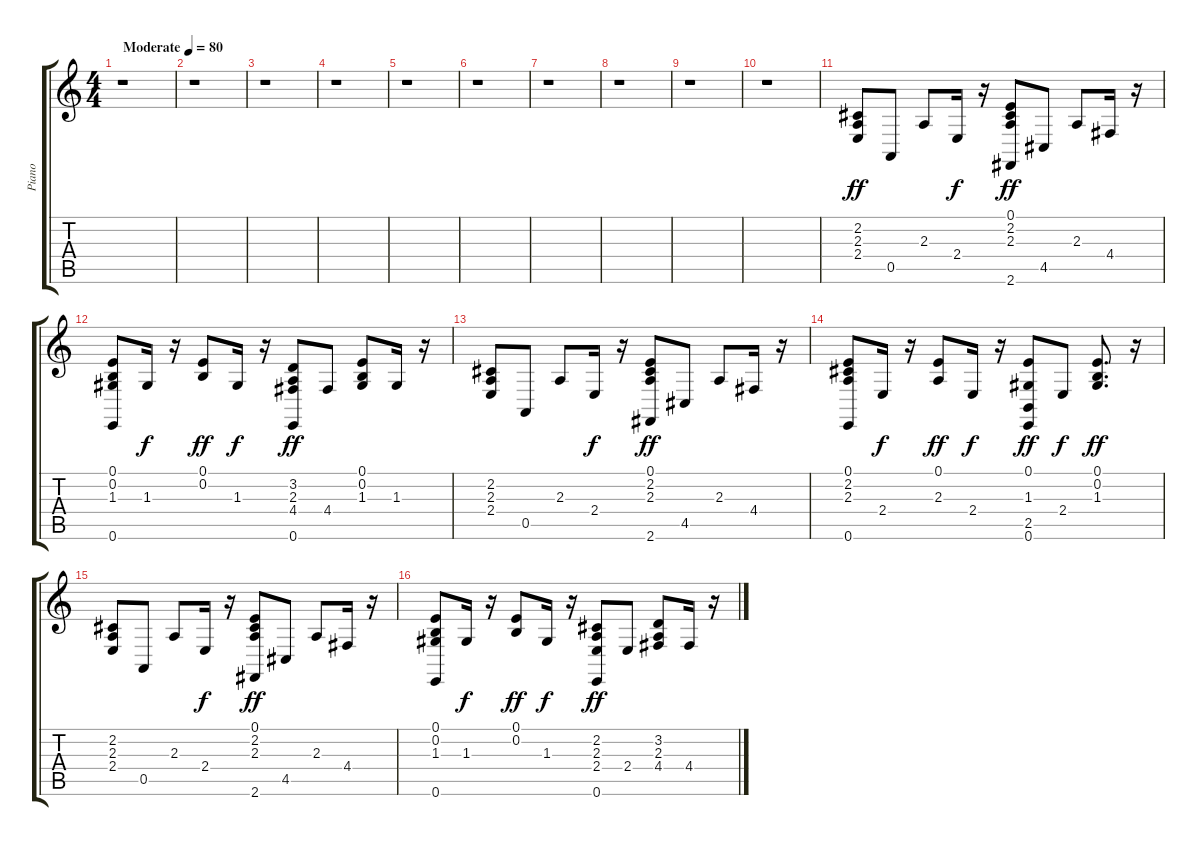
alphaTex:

\track ("Piano   " "Piano   ") {instrument acousticgrandpiano}
\staff {score tabs}
\tuning (E4 B3 G3 D3 A2 E2) {hide}
\ts (4 4)
\tempo (80 "Moderate")
\clef g2
\ks c
r.1{dy ff instrument acousticgrandpiano} |
r.1 |
r.1 |
r.1 |
r.1 |
r.1 |
r.1 |
r.1 |
r.1 |
r.1 |
(2.2 2.3 2.4).8 0.5.8 2.3.8 2.4.16{dy f} r.16 (0.1 2.2 2.3 2.6).8{dy ff} 4.5.8 2.3.8 4.4.16 r.16 |
(0.1 0.2 1.3 0.6).8 1.3.16{dy f} r.16 (0.1 0.2).8{dy ff} 1.3.16{dy f} r.16 (3.2 2.3 4.4 0.6).8{dy ff} 4.4.8 (0.1 0.2 1.3).8 1.3.16 r.16 |
(2.2 2.3 2.4).8 0.5.8 2.3.8 2.4.16{dy f} r.16 (0.1 2.2 2.3 2.6).8{dy ff} 4.5.8 2.3.8 4.4.16 r.16 |
(0.1 2.2 2.3 0.6).8 2.4.16{dy f} r.16 (0.1 2.3).8{dy ff} 2.4.16{dy f} r.16 (0.1 1.3 2.5 0.6).8{dy ff} 2.4.8{dy f} (0.1 0.2 1.3).8{d dy ff} r.16 |
(2.2 2.3 2.4).8 0.5.8 2.3.8 2.4.16{dy f} r.16 (0.1 2.2 2.3 2.6).8{dy ff} 4.5.8 2.3.8 4.4.16 r.16 |
(0.1 0.2 1.3 0.6).8 1.3.16{dy f} r.16 (0.1 0.2).8{dy ff} 1.3.16{dy f} r.16 (2.2 2.3 2.4 0.6).8{dy ff} 2.4.8 (3.2 2.3 4.4).8 4.4.16 r.16
